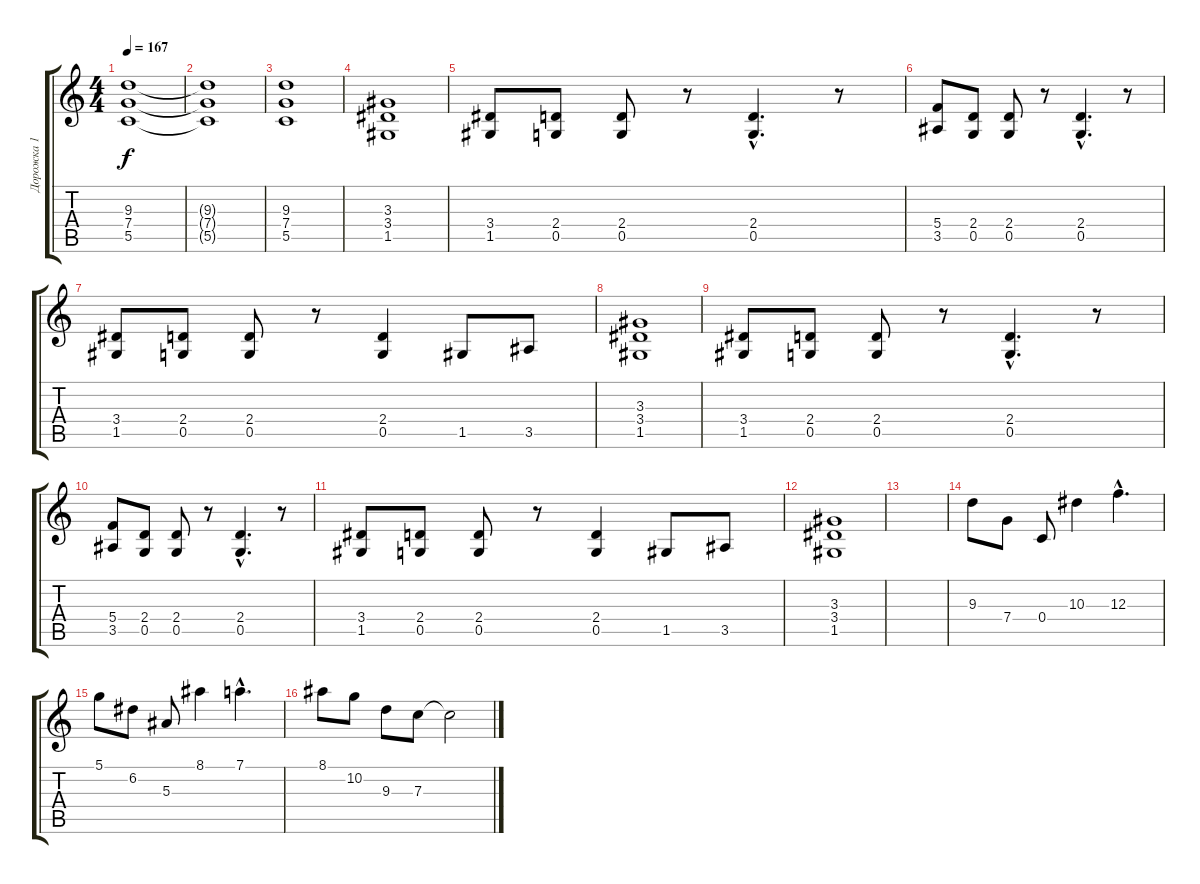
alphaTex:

\track ("Дорожка 1" "Дорожка 1") {instrument distortionguitar}
\staff {score tabs}
\tuning (D4 A3 F3 C3 G2 D2) {hide}
\ts (4 4)
\tempo 167
\clef g2
\ks c
(9.3 7.4 5.5).1{dy f} |
(9.3{t} 7.4{t} 5.5{t}).1 |
(9.3 7.4 5.5).1 |
(3.3 3.4 1.5).1 |
(3.4 1.5).8 (2.4 0.5).8 (2.4 0.5).8 r.8 (2.4{hac} 0.5{hac}).4{d} r.8 |
(5.4 3.5).8 (2.4 0.5).8 (2.4 0.5).8 r.8 (2.4{hac} 0.5{hac}).4{d} r.8 |
(3.4 1.5).8 (2.4 0.5).8 (2.4 0.5).8 r.8 (2.4 0.5).4 1.5.8 3.5.8 |
(3.3 3.4 1.5).1 |
(3.4 1.5).8 (2.4 0.5).8 (2.4 0.5).8 r.8 (2.4{hac} 0.5{hac}).4{d} r.8 |
(5.4 3.5).8 (2.4 0.5).8 (2.4 0.5).8 r.8 (2.4{hac} 0.5{hac}).4{d} r.8 |
(3.4 1.5).8 (2.4 0.5).8 (2.4 0.5).8 r.8 (2.4 0.5).4 1.5.8 3.5.8 |
(3.3 3.4 1.5).1 |
|
9.3.8 7.4.8 0.4.8 10.3.4 12.3{hac}.4{d} |
5.1.8 6.2.8 5.3.8 8.1.4 7.1{hac}.4{d} |
8.1.8 10.2.8 9.3.8 7.3.8 7.3{t}.2
